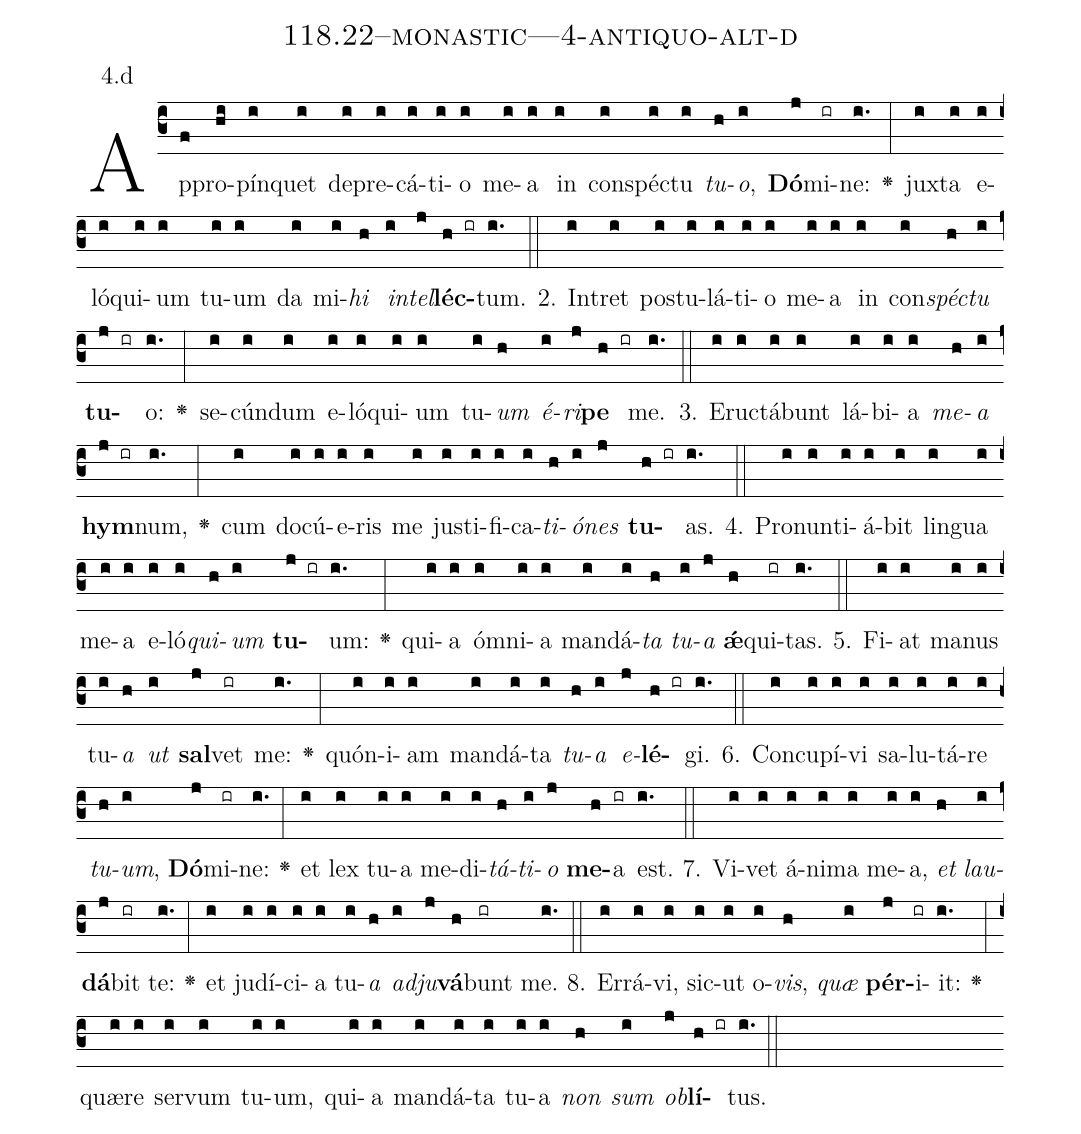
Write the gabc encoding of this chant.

name: 118.22--monastic---4-antiquo-alt-d;
annotation: 4.d;
%%
(c3)Ap(f)pro(hi)pín(i)quet(i) de(i)pre(i)cá(i)ti(i)o(i) me(i)a(i) in(i) con(i)spéc(i)tu(i) <i>tu</i>(h)<i>o</i>,(i) <b>Dó</b>(j)mi(ir)ne:(i.) <v>\greheightstar</v>(:) jux(i)ta(i) e(i)ló(i)qui(i)um(i) tu(i)um(i) da(i) mi(i)<i>hi</i>(h) <i>in</i>(i)<i>tel</i>(j)<b>léc</b>(h ir)tum.(i.) (::)
2. In(i)tret(i) pos(i)tu(i)lá(i)ti(i)o(i) me(i)a(i) in(i) con(i)<i>spéc</i>(h)<i>tu</i>(i) <b>tu</b>(j ir)o:(i.) <v>\greheightstar</v>(:) se(i)cún(i)dum(i) e(i)ló(i)qui(i)um(i) tu(i)<i>um</i>(h) <i>é</i>(i)<i>ri</i>(j)<b>pe</b>(h ir) me.(i.) (::)
3. E(i)ruc(i)tá(i)bunt(i) lá(i)bi(i)a(i) <i>me</i>(h)<i>a</i>(i) <b>hym</b>(j ir)num,(i.) <v>\greheightstar</v>(:) cum(i) do(i)cú(i)e(i)ris(i) me(i) jus(i)ti(i)fi(i)ca(i)<i>ti</i>(h)<i>ó</i>(i)<i>nes</i>(j) <b>tu</b>(h ir)as.(i.) (::)
4. Pro(i)nun(i)ti(i)á(i)bit(i) lin(i)gua(i) me(i)a(i) e(i)ló(i)<i>qui</i>(h)<i>um</i>(i) <b>tu</b>(j ir)um:(i.) <v>\greheightstar</v>(:) qui(i)a(i) óm(i)ni(i)a(i) man(i)dá(i)<i>ta</i>(h) <i>tu</i>(i)<i>a</i>(j) <b>ǽ</b>(h)qui(ir)tas.(i.) (::)
5. Fi(i)at(i) ma(i)nus(i) tu(i)<i>a</i>(h) <i>ut</i>(i) <b>sal</b>(j)vet(ir) me:(i.) <v>\greheightstar</v>(:) quón(i)i(i)am(i) man(i)dá(i)ta(i) <i>tu</i>(h)<i>a</i>(i) <i>e</i>(j)<b>lé</b>(h ir)gi.(i.) (::)
6. Con(i)cu(i)pí(i)vi(i) sa(i)lu(i)tá(i)re(i) <i>tu</i>(h)<i>um</i>,(i) <b>Dó</b>(j)mi(ir)ne:(i.) <v>\greheightstar</v>(:) et(i) lex(i) tu(i)a(i) me(i)di(i)<i>tá</i>(h)<i>ti</i>(i)<i>o</i>(j) <b>me</b>(h)a(ir) est.(i.) (::)
7. Vi(i)vet(i) á(i)ni(i)ma(i) me(i)a,(i) <i>et</i>(h) <i>lau</i>(i)<b>dá</b>(j)bit(ir) te:(i.) <v>\greheightstar</v>(:) et(i) ju(i)dí(i)ci(i)a(i) tu(i)<i>a</i>(h) <i>ad</i>(i)<i>ju</i>(j)<b>vá</b>(h)bunt(ir) me.(i.) (::)
8. Er(i)rá(i)vi,(i) sic(i)ut(i) o(i)<i>vis</i>,(h) <i>quæ</i>(i) <b>pér</b>(j)i(ir)it:(i.) <v>\greheightstar</v>(:) quæ(i)re(i) ser(i)vum(i) tu(i)um,(i) qui(i)a(i) man(i)dá(i)ta(i) tu(i)a(i) <i>non</i>(h) <i>sum</i>(i) <i>ob</i>(j)<b>lí</b>(h ir)tus.(i.) (::)
